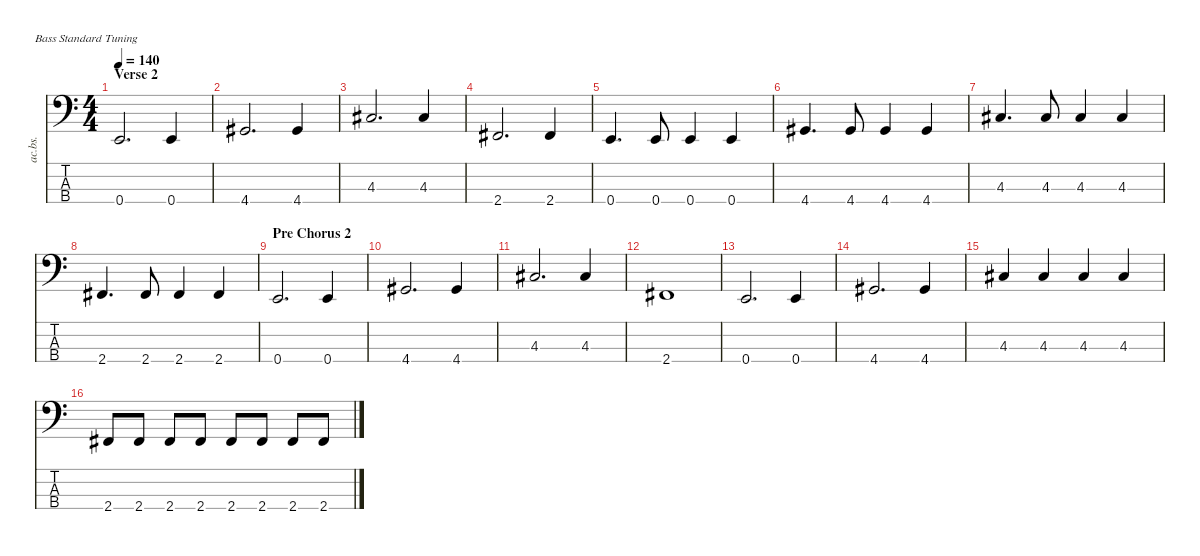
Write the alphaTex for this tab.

\defaultSystemsLayout 4
\hideDynamics
\bracketExtendMode nobrackets
\otherSystemsTrackNameOrientation horizontal
\track ("Acoustic Bass" "ac.bs.") {instrument acousticbass}
\staff {score tabs}
\tuning (G2 D2 A1 E1)
\ts (4 4)
\section ("" "Verse 2")
\tempo 140
\clef f4
\ks c
0.4.2{d dy mf beam Up} 0.4.4{beam Up} |
4.4{acc #}.2{d beam Up} 4.4{acc #}.4{beam Up} |
4.3{acc #}.2{d beam Up} 4.3{acc #}.4{beam Up} |
2.4{acc #}.2{d beam Up} 2.4{acc #}.4{beam Up} |
0.4.4{d beam Up} 0.4.8{beam Up} 0.4.4{beam Up} 0.4.4{beam Up} |
4.4{acc #}.4{d beam Up} 4.4{acc #}.8{beam Up} 4.4{acc #}.4{beam Up} 4.4{acc #}.4{beam Up} |
4.3{acc #}.4{d beam Up} 4.3{acc #}.8{beam Up} 4.3{acc #}.4{beam Up} 4.3{acc #}.4{beam Up} |
2.4{acc #}.4{d beam Up} 2.4{acc #}.8{beam Up} 2.4{acc #}.4{beam Up} 2.4{acc #}.4{beam Up} |
\section ("" "Pre Chorus 2")
0.4.2{d beam Up} 0.4.4{beam Up} |
4.4{acc #}.2{d beam Up} 4.4{acc #}.4{beam Up} |
4.3{acc #}.2{d beam Up} 4.3{acc #}.4{beam Up} |
2.4{acc #}.1{beam Up} |
0.4.2{d beam Up} 0.4.4{beam Up} |
4.4{acc #}.2{d beam Up} 4.4{acc #}.4{beam Up} |
4.3{acc #}.4{beam Up} 4.3{acc #}.4{beam Up} 4.3{acc #}.4{beam Up} 4.3{acc #}.4{beam Up} |
2.4{acc #}.8{beam Up} 2.4{acc #}.8{beam Up} 2.4{acc #}.8{beam Up} 2.4{acc #}.8{beam Up} 2.4{acc #}.8{beam Up} 2.4{acc #}.8{beam Up} 2.4{acc #}.8{beam Up} 2.4{acc #}.8{beam Up}
